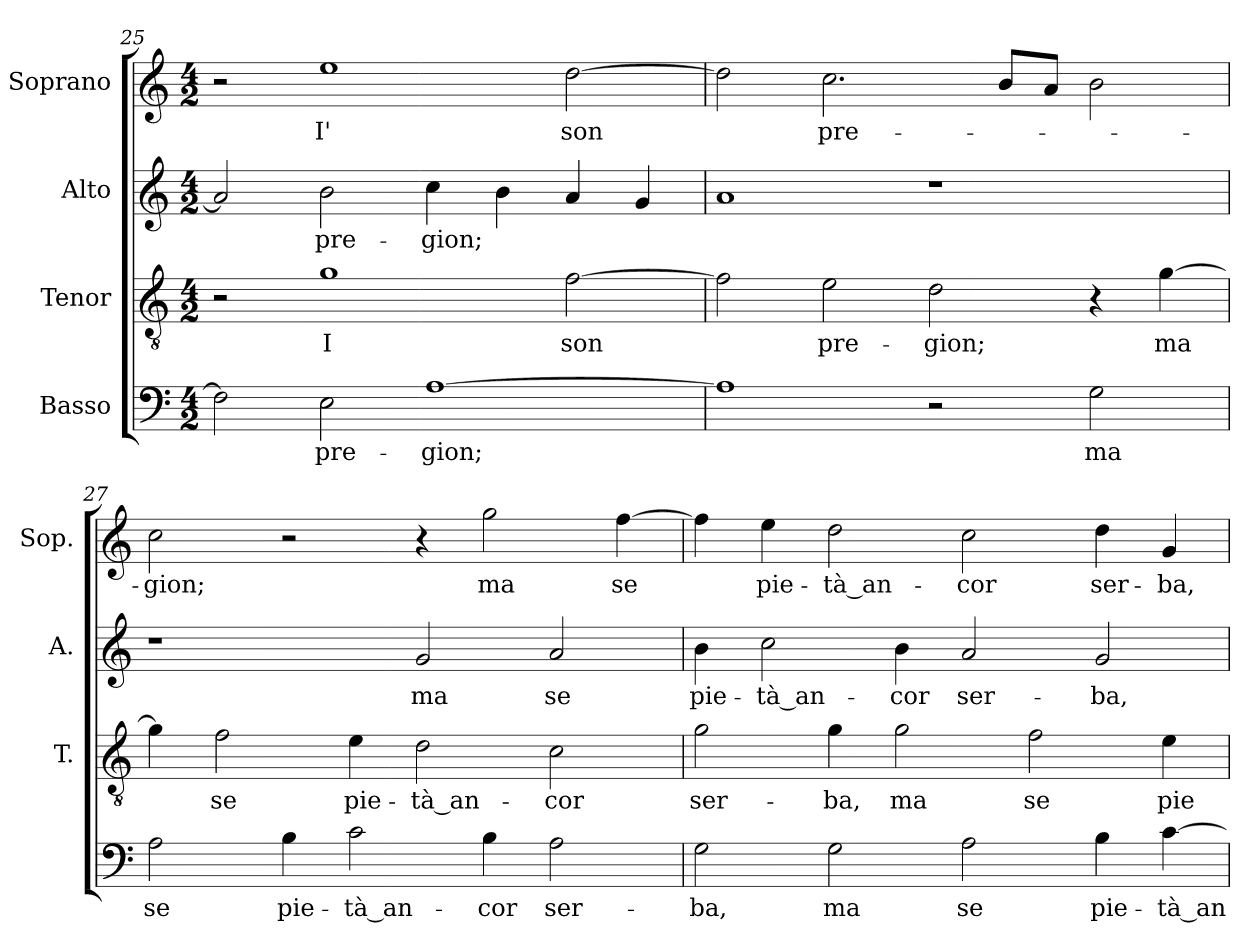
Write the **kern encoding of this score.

**kern	**text	**kern	**text	**kern	**text	**kern	**text
*part4	*part4	*part3	*part3	*part2	*part2	*part1	*part1
*staff4	*staff4	*staff3	*staff3	*staff2	*staff2	*staff1	*staff1
*I"Basso	*	*I"Tenor	*	*I"Alto	*	*I"Soprano	*
*	*	*I'T.	*	*I'A.	*	*I'Sop.	*
*clefF4	*	*clefGv2	*	*clefG2	*	*clefG2	*
*	*	*ITrd7c12	*	*	*	*	*
*k[]	*	*k[]	*	*k[]	*	*k[]	*
*C:	*	*C:	*	*C:	*	*C:	*
*M4/2	*	*M4/2	*	*M4/2	*	*M4/2	*
=25	=25	=25	=25	=25	=25	=25	=25
2Fi\]	.	2r	.	2ai/]	.	2r	.
!	!LO:LY:b:color=#000000	!	!	!	!	!	!
!	!	!	!LO:LY:b:color=#000000	!	!	!	!
!	!	!	!	!	!LO:LY:b:color=#000000	!	!
!	!	!	!	!	!	!	!LO:LY:b:color=#000000
2Ei\	pre-	1Gi	I	2bi\	pre-	1eei	I'
!	!LO:LY:b:color=#000000	!	!	!	!	!	!
!	!	!	!	!	!LO:LY:b:color=#000000	!	!
[>1Ai	-gion;	.	.	4cci\	-gion;	.	.
.	.	.	.	4bi\	.	.	.
!	!	!	!LO:LY:b:color=#000000	!	!	!	!
!	!	!	!	!	!	!	!LO:LY:b:color=#000000
.	.	[>2Fi\	son	4ai/	.	[>2ddi\	son
.	.	.	.	4gi/	.	.	.
=26	=26	=26	=26	=26	=26	=26	=26
1Ai]	.	2Fi\]	.	1ai	.	2ddi\]	.
!	!	!	!LO:LY:b:color=#000000	!	!	!	!
!	!	!	!	!	!	!	!LO:LY:b:color=#000000
.	.	2Ei\	pre-	.	.	2.cci\	pre-
!	!	!	!LO:LY:b:color=#000000	!	!	!	!
2r	.	2Di\	-gion;	1r	.	.	.
.	.	.	.	.	.	8bi/L	.
.	.	.	.	.	.	8ai/J	.
!	!LO:LY:b:color=#000000	!	!	!	!	!	!
2Gi\	ma	4r	.	.	.	2bi\	.
!	!	!	!LO:LY:b:color=#000000	!	!	!	!
.	.	[>4Gi\	ma	.	.	.	.
!!LO:LB:g=z
=27	=27	=27	=27	=27	=27	=27	=27
!	!LO:LY:b:color=#000000	!	!	!	!	!	!
!	!	!	!	!	!	!	!LO:LY:b:color=#000000
2Ai\	se	4Gi\]	.	1r	.	2cci\	-gion;
!	!	!	!LO:LY:b:color=#000000	!	!	!	!
.	.	2Fi\	se	.	.	.	.
!	!LO:LY:b:color=#000000	!	!	!	!	!	!
4Bi\	pie-	.	.	.	.	2r	.
!	!LO:LY:b:color=#000000	!	!	!	!	!	!
!	!	!	!LO:LY:b:color=#000000	!	!	!	!
2ci\	-tà_an-	4Ei\	pie-	.	.	.	.
!	!	!	!LO:LY:b:color=#000000	!	!	!	!
!	!	!	!	!	!LO:LY:b:color=#000000	!	!
.	.	2Di\	-tà_an-	2gi/	ma	4r	.
!	!LO:LY:b:color=#000000	!	!	!	!	!	!
!	!	!	!	!	!	!	!LO:LY:b:color=#000000
4Bi\	-cor	.	.	.	.	2ggi\	ma
!	!LO:LY:b:color=#000000	!	!	!	!	!	!
!	!	!	!LO:LY:b:color=#000000	!	!	!	!
!	!	!	!	!	!LO:LY:b:color=#000000	!	!
2Ai\	ser-	2Ci\	-cor	2ai/	se	.	.
!	!	!	!	!	!	!	!LO:LY:b:color=#000000
.	.	.	.	.	.	[>4ffi\	se
=28	=28	=28	=28	=28	=28	=28	=28
!	!LO:LY:b:color=#000000	!	!	!	!	!	!
!	!	!	!LO:LY:b:color=#000000	!	!	!	!
!	!	!	!	!	!LO:LY:b:color=#000000	!	!
2Gi\	-ba,	2Gi\	ser-	4bi\	pie-	4ffi\]	.
!	!	!	!	!	!LO:LY:b:color=#000000	!	!
!	!	!	!	!	!	!	!LO:LY:b:color=#000000
.	.	.	.	2cci\	-tà_an-	4eei\	pie-
!	!LO:LY:b:color=#000000	!	!	!	!	!	!
!	!	!	!LO:LY:b:color=#000000	!	!	!	!
!	!	!	!	!	!	!	!LO:LY:b:color=#000000
2Gi\	ma	4Gi\	-ba,	.	.	2ddi\	-tà_an-
!	!	!	!LO:LY:b:color=#000000	!	!	!	!
!	!	!	!	!	!LO:LY:b:color=#000000	!	!
.	.	2Gi\	ma	4bi\	-cor	.	.
!	!LO:LY:b:color=#000000	!	!	!	!	!	!
!	!	!	!	!	!LO:LY:b:color=#000000	!	!
!	!	!	!	!	!	!	!LO:LY:b:color=#000000
2Ai\	se	.	.	2ai/	ser-	2cci\	-cor
!	!	!	!LO:LY:b:color=#000000	!	!	!	!
.	.	2Fi\	se	.	.	.	.
!	!LO:LY:b:color=#000000	!	!	!	!	!	!
!	!	!	!	!	!LO:LY:b:color=#000000	!	!
!	!	!	!	!	!	!	!LO:LY:b:color=#000000
4Bi\	pie-	.	.	2gi/	-ba,	4ddi\	ser-
!	!LO:LY:b:color=#000000	!	!	!	!	!	!
!	!	!	!LO:LY:b:color=#000000	!	!	!	!
!	!	!	!	!	!	!	!LO:LY:b:color=#000000
[>4ci\	-tà_an-	4Ei\	pie-	.	.	4gi/	-ba,
=	=	=	=	=	=	=	=
*-	*-	*-	*-	*-	*-	*-	*-
